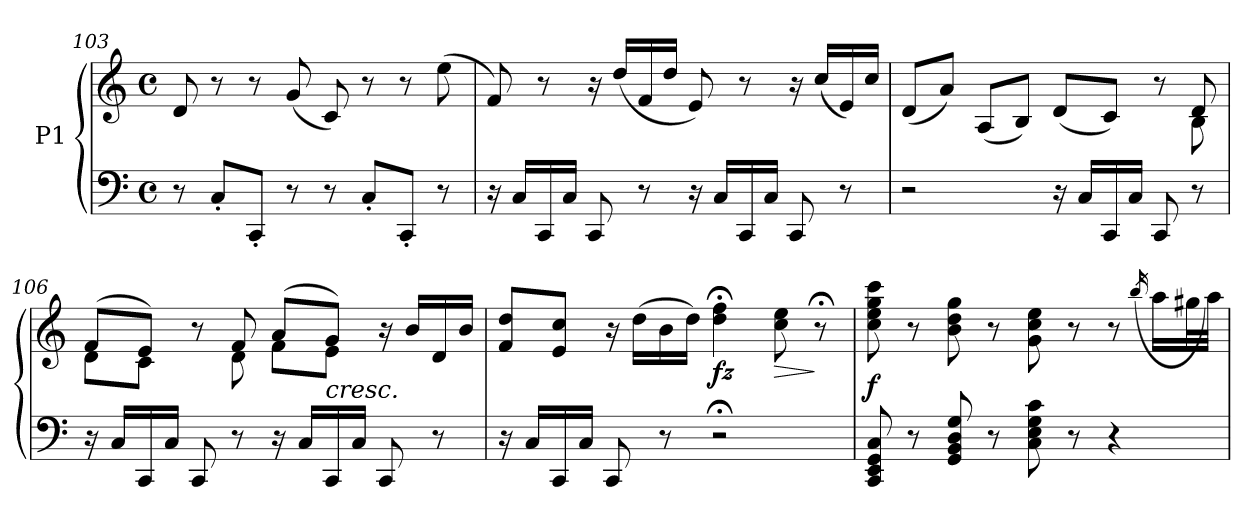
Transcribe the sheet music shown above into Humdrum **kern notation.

**kern	**kern	**dynam
*part1	*part1	*part1
*staff2	*staff1	*staff1/2
*I"P1	*	*
!!LO:PB:g=z
*clefF4	*clefG2	*
*k[]	*k[]	*
*M4/4	*M4/4	*
*met(c)	*met(c)	*
=103	=103	=103
8r	8d/	.
8C'/L	8r	.
8CC'/J	8r	.
8r	(8g/	.
8r	8c/)	.
8C'/L	8r	.
8CC'/J	8r	.
8r	(8ee\	.
=104	=104	=104
16r	8f/)	.
16C/LL	.	.
16CC/	8r	.
16C/JJ	.	.
8CC/	16r	.
.	(16dd/LL	.
8r	16f/	.
.	16dd/JJ	.
16r	8e/)	.
16C/LL	.	.
16CC/	8r	.
16C/JJ	.	.
8CC/	16r	.
.	(16cc/LL	.
8r	16e/)	.
.	16cc/JJ	.
=105	=105	=105
*	*^	*
2r	(8d/L	2..ryy	.
.	8a/J)	.	.
.	(8A/L	.	.
.	8B/J)	.	.
16r	(8d/L	.	.
16C/LL	.	.	.
16CC/	8c/J)	.	.
16C/JJ	.	.	.
8CC/	8r	.	.
8r	8d/	8B\	.
!!LO:LB:g=z	!!
=106	=106	=106	=106
16r	(8f/L	8d\L	.
16C/LL	.	.	.
16CC/	8e/J)	8c\J	.
16C/JJ	.	.	.
8CC/	8r	8ryy	.
8r	8f/	8d\	.
16r	(8a/L	8f\L	.
16C/LL	.	.	.
!LO:TX:a:i:t=cresc.	!	!	!
16CC/	8g/J)	8e\J	.
16C/JJ	.	.	.
8CC/	16r	4ryy	.
.	16b/LL	.	.
8r	16d/	.	.
.	16b/JJ	.	.
*	*v	*v	*
=107	=107	=107
16r	8f/ 8dd/L	.
16C/LL	.	.
16CC/	8e/ 8cc/J	.
16C/JJ	.	.
8CC/	16r	.
.	(16dd\LL	.
8r	16b\	.
.	16dd\JJ)	.
!	!	!LO:DY:b
2r;<	4dd\;< 4ff\;<	fz
!	!	!LO:HP:b
.	8cc\ 8ee\	>
.	8r;<	]
=108	=108	=108
!	!	!LO:DY:a=2
8CC/ 8EE/ 8GG/ 8C/	8cc\ 8ee\ 8gg\ 8ccc\	f
8r	8r	.
8GG/ 8BB/ 8D/ 8G/	8b\ 8dd\ 8gg\	.
8r	8r	.
8C\ 8E\ 8G\ 8c\	8g\ 8cc\ 8ee\	.
8r	8r	.
4r	8r	.
.	(16qbb/	.
.	16aa\LL	.
.	32gg#X\L	.
.	32aa\JJJ)	.
=	=	=
*-	*-	*-
